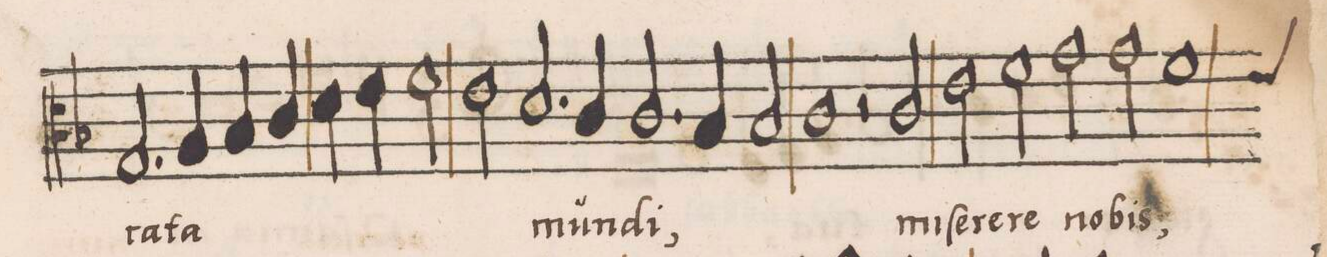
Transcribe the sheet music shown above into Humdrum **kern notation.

**kern	**text
*I"CANTVS	*
*clefC3	*
*k[b-]	*
*met(C|)	*
*M2/1	*
2.G/	-ca-
4A/	-ta
4B-/	.
4c/	.
=7	=7
4d\	.
4e\	.
2f\	.
2e\	.
2.d/	mun-
=8-	=8-
4c/	.
2.c/	-di,
4B-/	.
2B-/	.
=9	=9
1c	.
2r	.
2c/	mi-
=10	=10
2e\	-ſe-
2f\	-re-
2g\	-re
2g\	no-
=11-	=11-
1f	-bis;-
*custos:e	*
*-	*-
